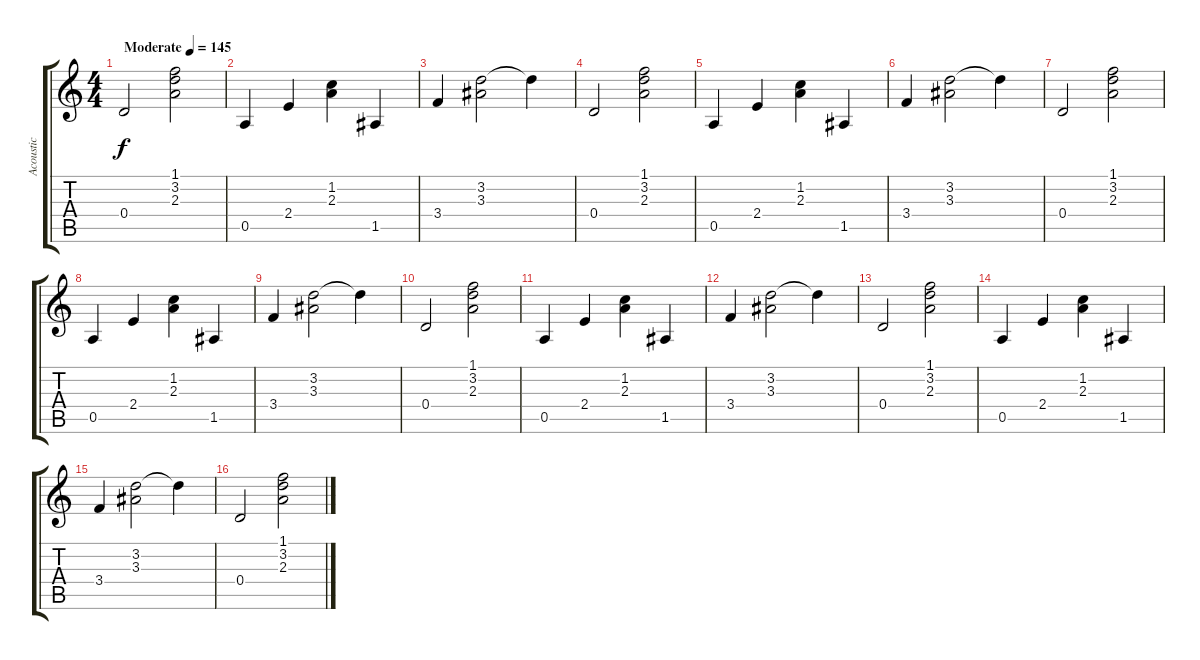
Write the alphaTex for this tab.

\track ("Acoustic" "Acoustic") {instrument acousticguitarsteel}
\staff {score tabs}
\tuning (E4 B3 G3 D3 A2 E2) {hide}
\ts (4 4)
\tempo (145 "Moderate")
\clef g2
\ks c
0.4.2{dy f instrument acousticguitarsteel} (1.1 3.2 2.3).2 |
0.5.4 2.4.4 (1.2 2.3).4 1.5.4 |
3.4.4 (3.2 3.3).2 3.2{t}.4 |
0.4.2 (1.1 3.2 2.3).2 |
0.5.4 2.4.4 (1.2 2.3).4 1.5.4 |
3.4.4 (3.2 3.3).2 3.2{t}.4 |
0.4.2 (1.1 3.2 2.3).2 |
0.5.4 2.4.4 (1.2 2.3).4 1.5.4 |
3.4.4 (3.2 3.3).2 3.2{t}.4 |
0.4.2 (1.1 3.2 2.3).2 |
0.5.4 2.4.4 (1.2 2.3).4 1.5.4 |
3.4.4 (3.2 3.3).2 3.2{t}.4 |
0.4.2 (1.1 3.2 2.3).2 |
0.5.4 2.4.4 (1.2 2.3).4 1.5.4 |
3.4.4 (3.2 3.3).2 3.2{t}.4 |
0.4.2 (1.1 3.2 2.3).2
